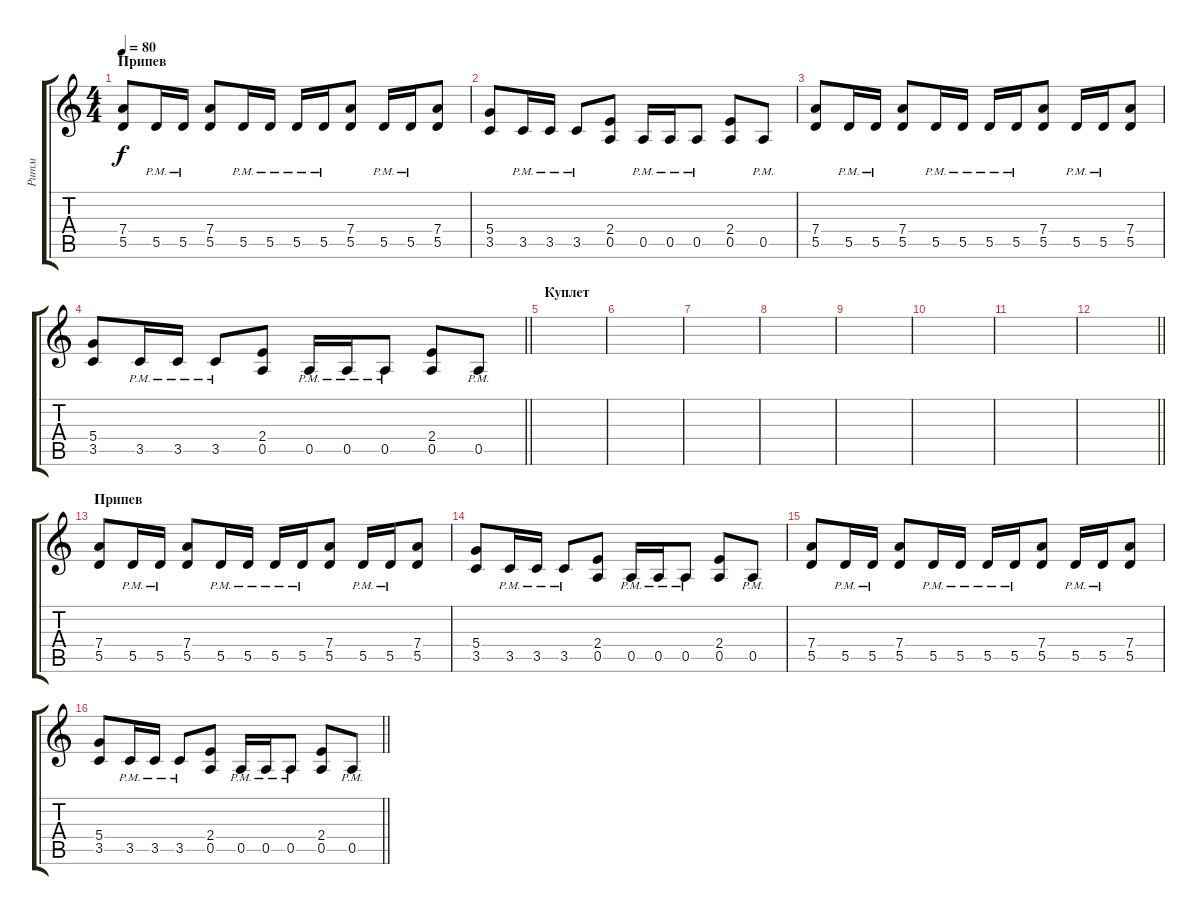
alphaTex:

\track ("Ритм" "Ритм") {instrument distortionguitar}
\staff {score tabs}
\tuning (E4 B3 G3 D3 A2 E2) {hide}
\ts (4 4)
\section ("" "Припев")
\tempo 80
\clef g2
\ks c
(7.4 5.5).8{dy f} 5.5{pm}.16 5.5{pm}.16 (7.4 5.5).8 5.5{pm}.16 5.5{pm}.16 5.5{pm}.16 5.5{pm}.16 (7.4 5.5).8 5.5{pm}.16 5.5{pm}.16 (7.4 5.5).8 |
(5.4 3.5).8 3.5{pm}.16 3.5{pm}.16 3.5{pm}.8 (2.4 0.5).8 0.5{pm}.16 0.5{pm}.16 0.5{pm}.8 (2.4 0.5).8 0.5{pm}.8 |
(7.4 5.5).8 5.5{pm}.16 5.5{pm}.16 (7.4 5.5).8 5.5{pm}.16 5.5{pm}.16 5.5{pm}.16 5.5{pm}.16 (7.4 5.5).8 5.5{pm}.16 5.5{pm}.16 (7.4 5.5).8 |
\barLineRight lightlight
(5.4 3.5).8 3.5{pm}.16 3.5{pm}.16 3.5{pm}.8 (2.4 0.5).8 0.5{pm}.16 0.5{pm}.16 0.5{pm}.8 (2.4 0.5).8 0.5{pm}.8 |
\section ("" "Куплет")
|
|
|
|
|
|
|
\barLineRight lightlight
|
\section ("" "Припев")
(7.4 5.5).8 5.5{pm}.16 5.5{pm}.16 (7.4 5.5).8 5.5{pm}.16 5.5{pm}.16 5.5{pm}.16 5.5{pm}.16 (7.4 5.5).8 5.5{pm}.16 5.5{pm}.16 (7.4 5.5).8 |
(5.4 3.5).8 3.5{pm}.16 3.5{pm}.16 3.5{pm}.8 (2.4 0.5).8 0.5{pm}.16 0.5{pm}.16 0.5{pm}.8 (2.4 0.5).8 0.5{pm}.8 |
(7.4 5.5).8 5.5{pm}.16 5.5{pm}.16 (7.4 5.5).8 5.5{pm}.16 5.5{pm}.16 5.5{pm}.16 5.5{pm}.16 (7.4 5.5).8 5.5{pm}.16 5.5{pm}.16 (7.4 5.5).8 |
\barLineRight lightlight
(5.4 3.5).8 3.5{pm}.16 3.5{pm}.16 3.5{pm}.8 (2.4 0.5).8 0.5{pm}.16 0.5{pm}.16 0.5{pm}.8 (2.4 0.5).8 0.5{pm}.8
